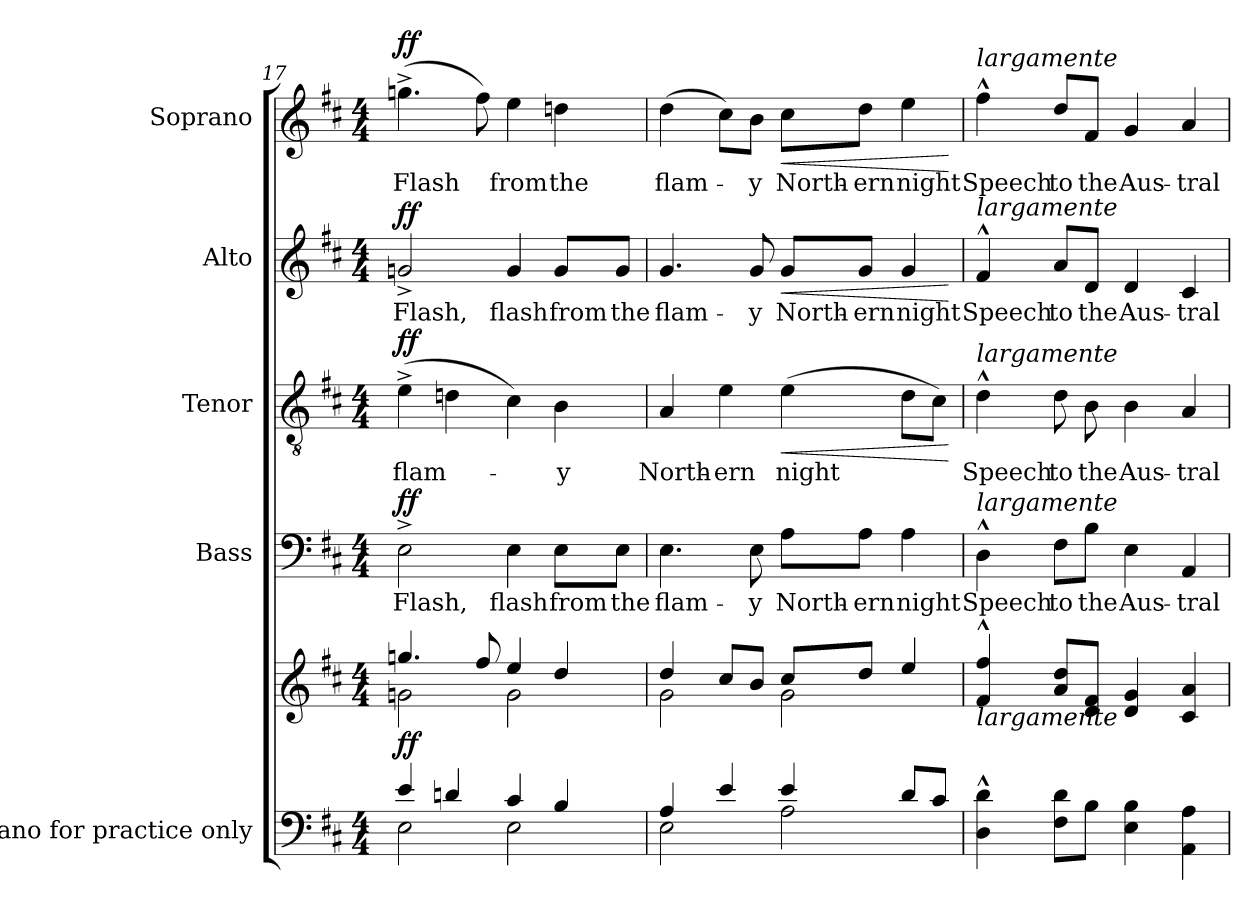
**kern	**kern	**dynam	**kern	**text	**dynam	**kern	**text	**dynam	**kern	**text	**dynam	**kern	**text	**dynam
*part5	*part5	*part5	*part4	*part4	*part4	*part3	*part3	*part3	*part2	*part2	*part2	*part1	*part1	*part1
*staff6	*staff5	*staff5/6	*staff4	*staff4	*staff4	*staff3	*staff3	*staff3	*staff2	*staff2	*staff2	*staff1	*staff1	*staff1
*I"Piano for practice only	*	*	*I"Bass	*	*	*I"Tenor	*	*	*I"Alto	*	*	*I"Soprano	*	*
*I'Pno	*	*	*	*	*	*	*	*	*	*	*	*	*	*
*clefF4	*clefG2	*	*clefF4	*	*	*clefGv2	*	*	*clefG2	*	*	*clefG2	*	*
*k[f#c#]	*k[f#c#]	*	*k[f#c#]	*	*	*k[f#c#]	*	*	*k[f#c#]	*	*	*k[f#c#]	*	*
*M4/4	*M4/4	*	*M4/4	*	*	*M4/4	*	*	*M4/4	*	*	*M4/4	*	*
=17	=17	=17	=17	=17	=17	=17	=17	=17	=17	=17	=17	=17	=17	=17
*^	*^	*	*	*	*	*	*	*	*	*	*	*	*	*
!	!	!	!	!LO:DY:b	!	!LO:LY:b	!LO:DY:a	!	!LO:LY:b	!LO:DY:a	!	!LO:LY:b	!LO:DY:a	!	!LO:LY:b	!LO:DY:a
4e/	2E\	4.ggn/	2gn\	ff	2E^\	Flash,	ff	(>4e^\	flam-	ff	2gn^/	Flash,	ff	(>4.ggn^\	Flash	ff
4dn/	.	.	.	.	.	.	.	4dn\	.	.	.	.	.	.	.	.
.	.	8ff#/	.	.	.	.	.	.	.	.	.	.	.	8ff#\)	.	.
!	!	!	!	!	!	!LO:LY:b	!	!	!	!	!	!LO:LY:b	!	!	!LO:LY:b	!
4c#/	2E\	4ee/	2g\	.	4E\	flash	.	4c#\)	.	.	4g/	flash	.	4ee\	from	.
!	!	!	!	!	!	!LO:LY:b	!	!	!LO:LY:b	!	!	!LO:LY:b	!	!	!LO:LY:b	!
4B/	.	4dd/	.	.	8E\L	from	.	4B\	-y	.	8g/L	from	.	4ddn\	the	.
!	!	!	!	!	!	!LO:LY:b	!	!	!	!	!	!LO:LY:b	!	!	!	!
.	.	.	.	.	8E\J	the	.	.	.	.	8g/J	the	.	.	.	.
!!LO:LB:g=z
=18	=18	=18	=18	=18	=18	=18	=18	=18	=18	=18	=18	=18	=18	=18	=18	=18
!	!	!	!	!	!	!LO:LY:b	!	!	!LO:LY:b	!	!	!LO:LY:b	!	!	!LO:LY:b	!
4A/	2E\	4dd/	2g\	.	4.E\	flam-	.	4A/	North-	.	4.g/	flam-	.	(>4dd\	flam-	.
!	!	!	!	!	!	!	!	!	!LO:LY:b	!	!	!	!	!	!	!
4e/	.	8cc#/L	.	.	.	.	.	4e\	-ern	.	.	.	.	8cc#\L)	.	.
!	!	!	!	!	!	!LO:LY:b	!	!	!	!	!	!LO:LY:b	!	!	!LO:LY:b	!
.	.	8b/J	.	.	8E\	-y	.	.	.	.	8g/	-y	.	8b\J	-y	.
!	!	!	!	!	!	!LO:LY:b	!	!	!LO:LY:b	!LO:HP:b	!	!LO:LY:b	!LO:HP:b	!	!LO:LY:b	!LO:HP:b
4e/	2A\	8cc#/L	2g\	.	8A\L	North-	.	(>4e\	night	<	8g/L	North-	<	8cc#\L	North-	<
!	!	!	!	!	!	!LO:LY:b	!	!	!	!	!	!LO:LY:b	!	!	!LO:LY:b	!
.	.	8dd/J	.	.	8A\J	-ern	.	.	.	.	8g/J	-ern	.	8dd\J	-ern	.
!	!	!	!	!	!	!LO:LY:b	!	!	!	!	!	!LO:LY:b	!	!	!LO:LY:b	!
8d/L	.	4ee/	.	.	4A\	night	.	8d\L	.	.	4g/	night	.	4ee\	night	.
8c#/J	.	.	.	.	.	.	.	8c#\J)	.	.	.	.	.	.	.	.
*v	*v	*	*	*	*	*	*	*	*	*	*	*	*	*	*	*
*	*v	*v	*	*	*	*	*	*	*	*	*	*	*	*	*
.	.	.	.	.	.	.	.	[	.	.	[	.	.	[
=19	=19	=19	=19	=19	=19	=19	=19	=19	=19	=19	=19	=19	=19	=19
*	*	*	*	*	*	*	*	*	*	*	*	*MM110	*	*
!	!	!	!	!	!	!	!	!	!	!	!	!LO:TX:a:i:t=largamente	!	!
!	!	!	!	!	!	!	!	!	!LO:TX:a:i:t=largamente	!	!	!	!	!
!	!	!	!	!	!	!LO:TX:a:i:t=largamente	!	!	!	!	!	!	!	!
!	!	!	!LO:TX:a:i:t=largamente	!	!	!	!	!	!	!	!	!	!	!
!	!LO:TX:b:i:t=largamente	!	!	!	!	!	!	!	!	!	!	!	!	!
!	!	!	!	!LO:LY:b	!	!	!LO:LY:b	!	!	!LO:LY:b	!	!	!LO:LY:b	!
4D\^^ 4d\^^	4f#/^^ 4ff#/^^	.	4D^^\	Speech	.	4d^^\	Speech	.	4f#^^/	Speech	.	4ff#^^\	Speech	.
!	!	!	!	!LO:LY:b	!	!	!LO:LY:b	!	!	!LO:LY:b	!	!	!LO:LY:b	!
8F#\ 8d\L	8a/ 8dd/L	.	8F#\L	to	.	8d\	to	.	8a/L	to	.	8dd/L	to	.
!	!	!	!	!LO:LY:b	!	!	!LO:LY:b	!	!	!LO:LY:b	!	!	!LO:LY:b	!
8B\J	8d/ 8f#/J	.	8B\J	the	.	8B\	the	.	8d/J	the	.	8f#/J	the	.
!	!	!	!	!LO:LY:b	!	!	!LO:LY:b	!	!	!LO:LY:b	!	!	!LO:LY:b	!
4E\ 4B\	4d/ 4g/	.	4E\	Aus-	.	4B\	Aus-	.	4d/	Aus-	.	4g/	Aus-	.
!	!	!	!	!LO:LY:b	!	!	!LO:LY:b	!	!	!LO:LY:b	!	!	!LO:LY:b	!
4AA\ 4A\	4c#/ 4a/	.	4AA/	-tral	.	4A/	-tral	.	4c#/	-tral	.	4a/	-tral	.
=	=	=	=	=	=	=	=	=	=	=	=	=	=	=
*-	*-	*-	*-	*-	*-	*-	*-	*-	*-	*-	*-	*-	*-	*-
